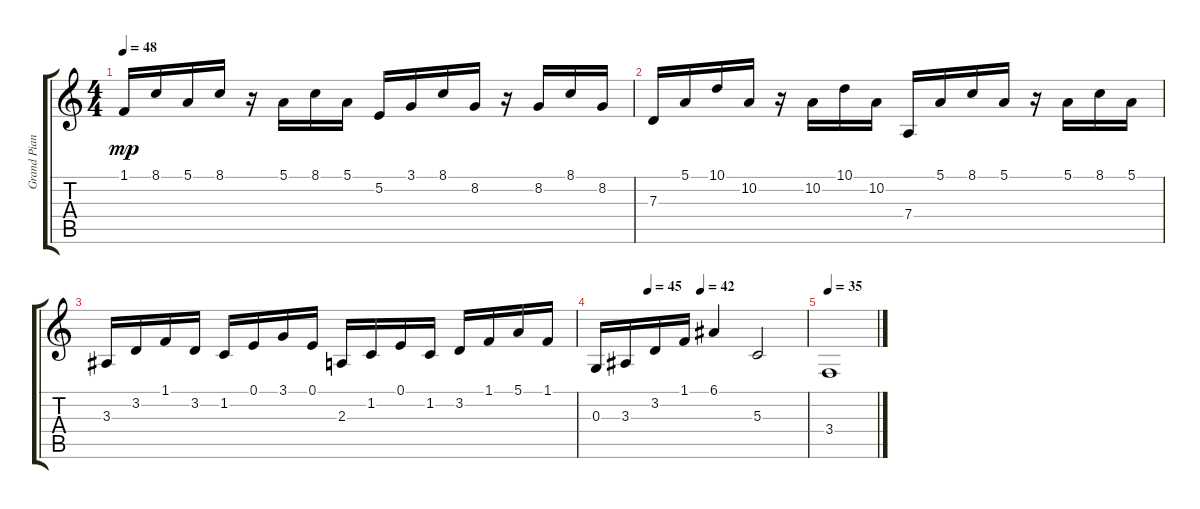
\track ("Grand Piano" "Grand Pian") {instrument pad1newage}
\staff {score tabs}
\tuning (E4 B3 G3 D3 A2 E2) {hide}
\ts (4 4)
\tempo 48
\clef g2
\ks c
1.1.16{dy mp} 8.1.16 5.1.16 8.1.16 r.16 5.1.16 8.1.16 5.1.16 5.2.16 3.1.16 8.1.16 8.2.16 r.16 8.2.16 8.1.16 8.2.16 |
7.3.16 5.1.16 10.1.16 10.2.16 r.16 10.2.16 10.1.16 10.2.16 7.4.16 5.1.16 8.1.16 5.1.16 r.16 5.1.16 8.1.16 5.1.16 |
3.3.16 3.2.16 1.1.16 3.2.16 1.2.16 0.1.16 3.1.16 0.1.16 2.3.16 1.2.16 0.1.16 1.2.16 3.2.16 1.1.16 5.1.16 1.1.16 |
\tempo (45 0.25)
\tempo (42 0.5)
0.3.16 3.3.16 3.2.16 1.1.16 6.1.4 5.3.2 |
\tempo 35
3.4.1
